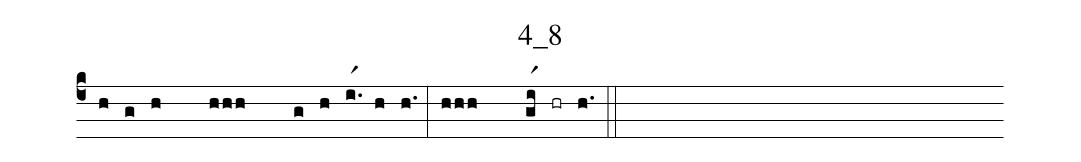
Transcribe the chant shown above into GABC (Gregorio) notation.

name: 4_8;
%%
(c4) (h)(g)(h//////////) (hhh//////////) (g)(h)(i.r1)(h)(h.) (:) (hhh//////////)  (gir1) (hr) (h.) (::)
